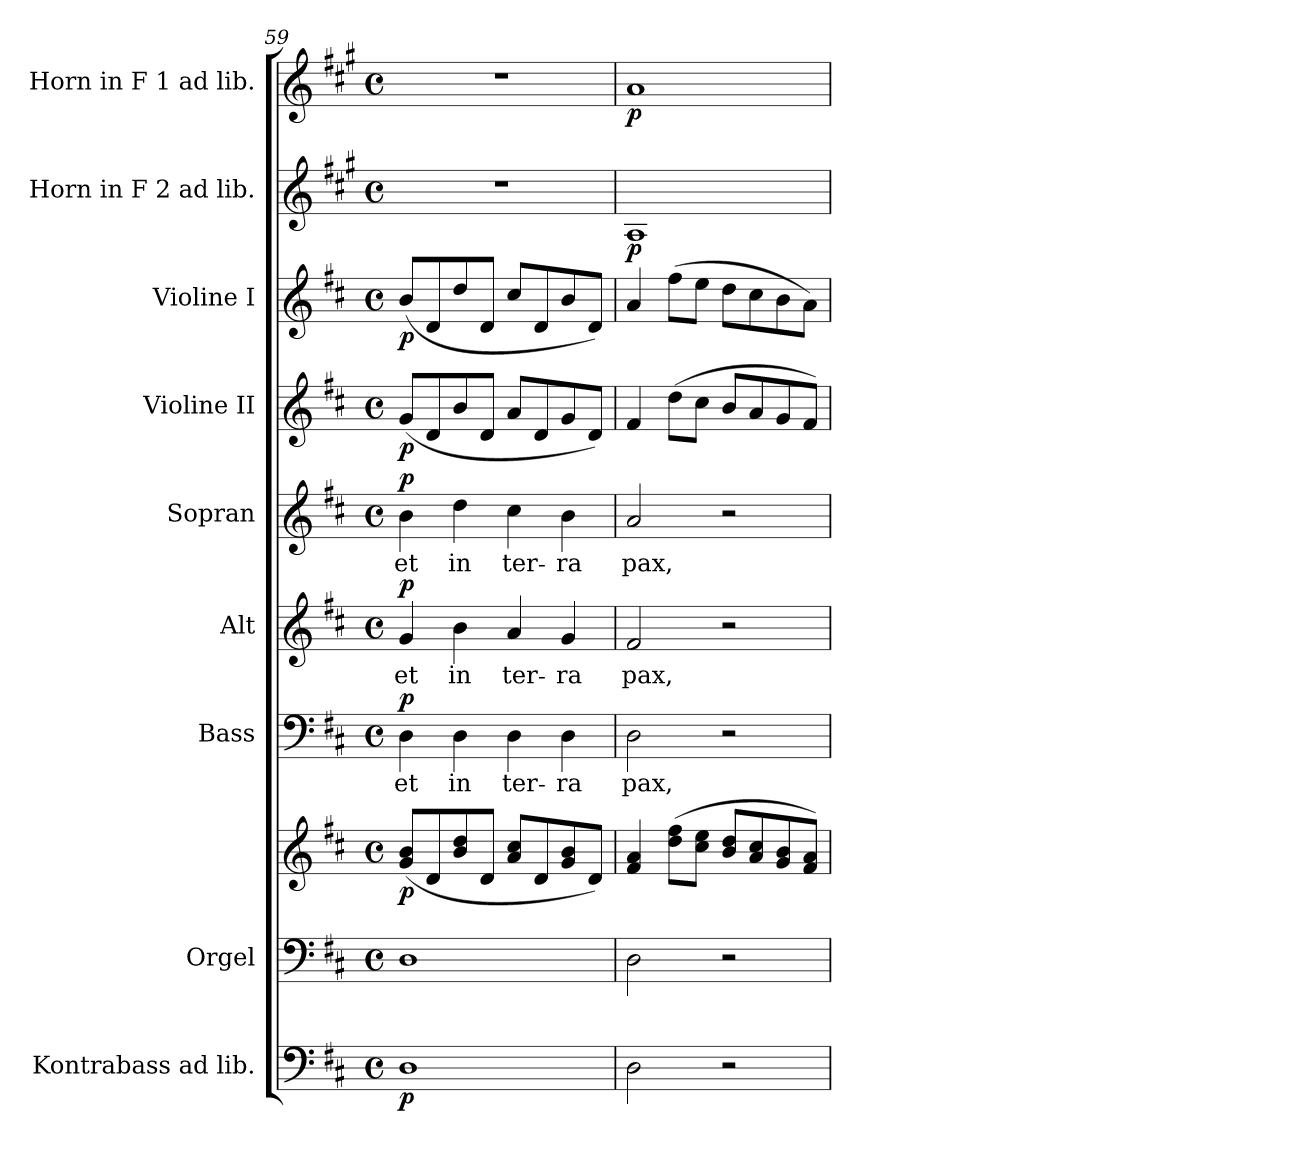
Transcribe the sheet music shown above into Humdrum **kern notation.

**kern	**dynam	**kern	**kern	**dynam	**kern	**text	**dynam	**kern	**text	**dynam	**kern	**text	**dynam	**kern	**dynam	**kern	**dynam	**kern	**dynam	**kern	**dynam
*part9	*part9	*part8	*part8	*part8	*part7	*part7	*part7	*part6	*part6	*part6	*part5	*part5	*part5	*part4	*part4	*part3	*part3	*part2	*part2	*part1	*part1
*staff10	*staff10	*staff9	*staff8	*staff8/9	*staff7	*staff7	*staff7	*staff6	*staff6	*staff6	*staff5	*staff5	*staff5	*staff4	*staff4	*staff3	*staff3	*staff2	*staff2	*staff1	*staff1
*I"Kontrabass ad lib.	*	*I"Orgel	*	*	*I"Bass	*	*	*I"Alt	*	*	*I"Sopran	*	*	*I"Violine II	*	*I"Violine I	*	*I"Horn in F 2 ad lib.	*	*I"Horn in F 1 ad lib.	*
*I'Kb.	*	*I'Org.	*	*	*I'B.	*	*	*I'A.	*	*	*I'S.	*	*	*I'Vl. II	*	*I'Vl. I	*	*	*	*	*
*clefF4	*	*clefF4	*clefG2	*	*clefF4	*	*	*clefG2	*	*	*clefG2	*	*	*clefG2	*	*clefG2	*	*clefG2	*	*clefG2	*
*ITrd7c12	*	*	*	*	*	*	*	*	*	*	*	*	*	*	*	*	*	*ITrd4c7	*	*ITrd4c7	*
*k[f#c#]	*	*k[f#c#]	*k[f#c#]	*	*k[f#c#]	*	*	*k[f#c#]	*	*	*k[f#c#]	*	*	*k[f#c#]	*	*k[f#c#]	*	*k[f#c#]	*	*k[f#c#]	*
*D:	*	*D:	*D:	*	*D:	*	*	*D:	*	*	*D:	*	*	*D:	*	*D:	*	*D:	*	*D:	*
*M4/4	*	*M4/4	*M4/4	*	*M4/4	*	*	*M4/4	*	*	*M4/4	*	*	*M4/4	*	*M4/4	*	*M4/4	*	*M4/4	*
*met(c)	*	*met(c)	*met(c)	*	*met(c)	*	*	*met(c)	*	*	*met(c)	*	*	*met(c)	*	*met(c)	*	*met(c)	*	*met(c)	*
=59	=59	=59	=59	=59	=59	=59	=59	=59	=59	=59	=59	=59	=59	=59	=59	=59	=59	=59	=59	=59	=59
!	!LO:DY:b	!	!	!LO:DY:b	!	!LO:LY:b	!LO:DY:a	!	!LO:LY:b	!LO:DY:a	!	!LO:LY:b	!LO:DY:a	!	!LO:DY:b	!	!LO:DY:b	!	!	!	!
1DD	p	1D	(<8g/ 8b/L	p	4D\	et	p	4g/	et	p	4b\	et	p	(<8g/L	p	(<8b/L	p	1r	.	1r	.
.	.	.	8d/	.	.	.	.	.	.	.	.	.	.	8d/	.	8d/	.	.	.	.	.
!	!	!	!	!	!	!LO:LY:b	!	!	!LO:LY:b	!	!	!LO:LY:b	!	!	!	!	!	!	!	!	!
.	.	.	8b/ 8dd/	.	4D\	in	.	4b\	in	.	4dd\	in	.	8b/	.	8dd/	.	.	.	.	.
.	.	.	8d/J	.	.	.	.	.	.	.	.	.	.	8d/J	.	8d/J	.	.	.	.	.
!	!	!	!	!	!	!LO:LY:b	!	!	!LO:LY:b	!	!	!LO:LY:b	!	!	!	!	!	!	!	!	!
.	.	.	8a/ 8cc#/L	.	4D\	ter-	.	4a/	ter-	.	4cc#\	ter-	.	8a/L	.	8cc#/L	.	.	.	.	.
.	.	.	8d/	.	.	.	.	.	.	.	.	.	.	8d/	.	8d/	.	.	.	.	.
!	!	!	!	!	!	!LO:LY:b	!	!	!LO:LY:b	!	!	!LO:LY:b	!	!	!	!	!	!	!	!	!
.	.	.	8g/ 8b/	.	4D\	-ra	.	4g/	-ra	.	4b\	-ra	.	8g/	.	8b/	.	.	.	.	.
.	.	.	8d/J)	.	.	.	.	.	.	.	.	.	.	8d/J)	.	8d/J)	.	.	.	.	.
=60	=60	=60	=60	=60	=60	=60	=60	=60	=60	=60	=60	=60	=60	=60	=60	=60	=60	=60	=60	=60	=60
!	!	!	!	!	!	!LO:LY:b	!	!	!LO:LY:b	!	!	!LO:LY:b	!	!	!	!	!	!	!LO:DY:b	!	!LO:DY:b
2DD\	.	2D\	4f#/ 4a/	.	2D\	pax,	.	2f#/	pax,	.	2a/	pax,	.	4f#/	.	4a/	.	1D	p	1d	p
.	.	.	(>8dd\ 8ff#\L	.	.	.	.	.	.	.	.	.	.	(>8dd\L	.	(>8ff#\L	.	.	.	.	.
.	.	.	8cc#\ 8ee\J	.	.	.	.	.	.	.	.	.	.	8cc#\J	.	8ee\J	.	.	.	.	.
2r	.	2r	8b/ 8dd/L	.	2r	.	.	2r	.	.	2r	.	.	8b/L	.	8dd\L	.	.	.	.	.
.	.	.	8a/ 8cc#/	.	.	.	.	.	.	.	.	.	.	8a/	.	8cc#\	.	.	.	.	.
.	.	.	8g/ 8b/	.	.	.	.	.	.	.	.	.	.	8g/	.	8b\	.	.	.	.	.
.	.	.	8f#/ 8a/J)	.	.	.	.	.	.	.	.	.	.	8f#/J)	.	8a\J)	.	.	.	.	.
=	=	=	=	=	=	=	=	=	=	=	=	=	=	=	=	=	=	=	=	=	=
*-	*-	*-	*-	*-	*-	*-	*-	*-	*-	*-	*-	*-	*-	*-	*-	*-	*-	*-	*-	*-	*-
